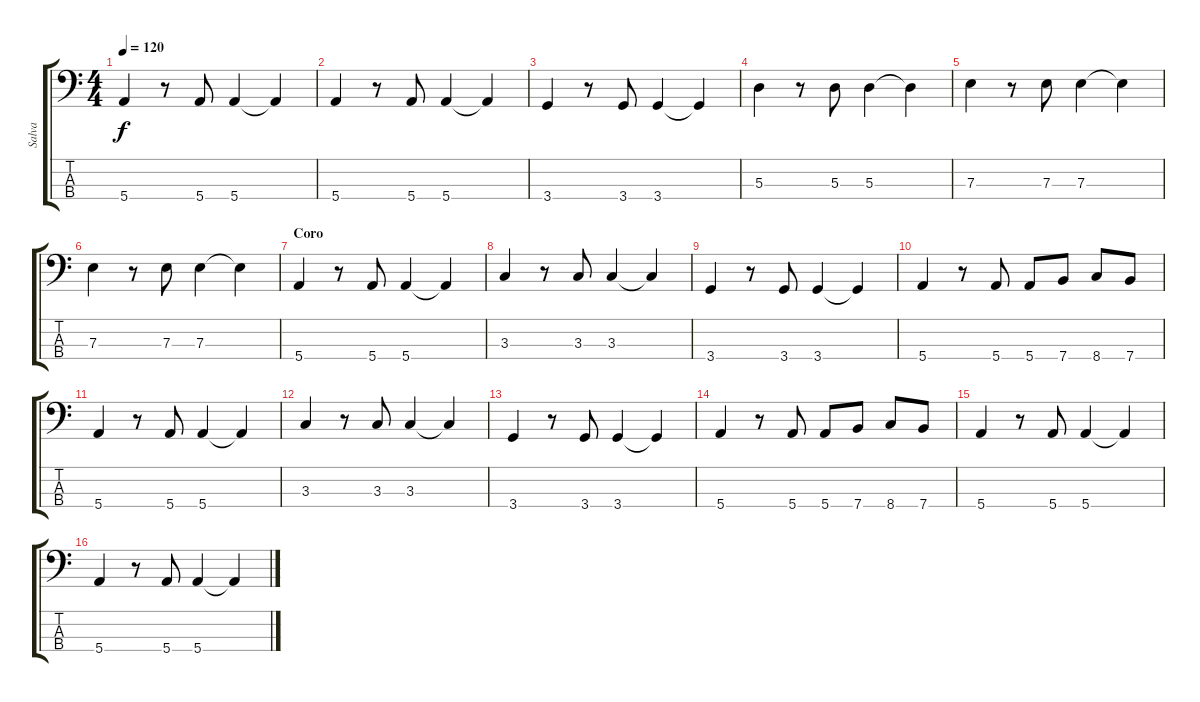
\track ("Salva" "Salva") {instrument electricbassfinger}
\staff {score tabs}
\tuning (G2 D2 A1 E1) {hide}
\ts (4 4)
\tempo 120
\clef f4
\ks c
5.4.4{dy f} r.8 5.4.8 5.4.4 5.4{t}.4 |
5.4.4 r.8 5.4.8 5.4.4 5.4{t}.4 |
3.4.4 r.8 3.4.8 3.4.4 3.4{t}.4 |
5.3.4 r.8 5.3.8 5.3.4 5.3{t}.4 |
7.3.4 r.8 7.3.8 7.3.4 7.3{t}.4 |
7.3.4 r.8 7.3.8 7.3.4 7.3{t}.4 |
\section ("" "Coro")
5.4.4 r.8 5.4.8 5.4.4 5.4{t}.4 |
3.3.4 r.8 3.3.8 3.3.4 3.3{t}.4 |
3.4.4 r.8 3.4.8 3.4.4 3.4{t}.4 |
5.4.4 r.8 5.4.8 5.4.8 7.4.8 8.4.8 7.4.8 |
5.4.4 r.8 5.4.8 5.4.4 5.4{t}.4 |
3.3.4 r.8 3.3.8 3.3.4 3.3{t}.4 |
3.4.4 r.8 3.4.8 3.4.4 3.4{t}.4 |
5.4.4 r.8 5.4.8 5.4.8 7.4.8 8.4.8 7.4.8 |
5.4.4 r.8 5.4.8 5.4.4 5.4{t}.4 |
5.4.4 r.8 5.4.8 5.4.4 5.4{t}.4
